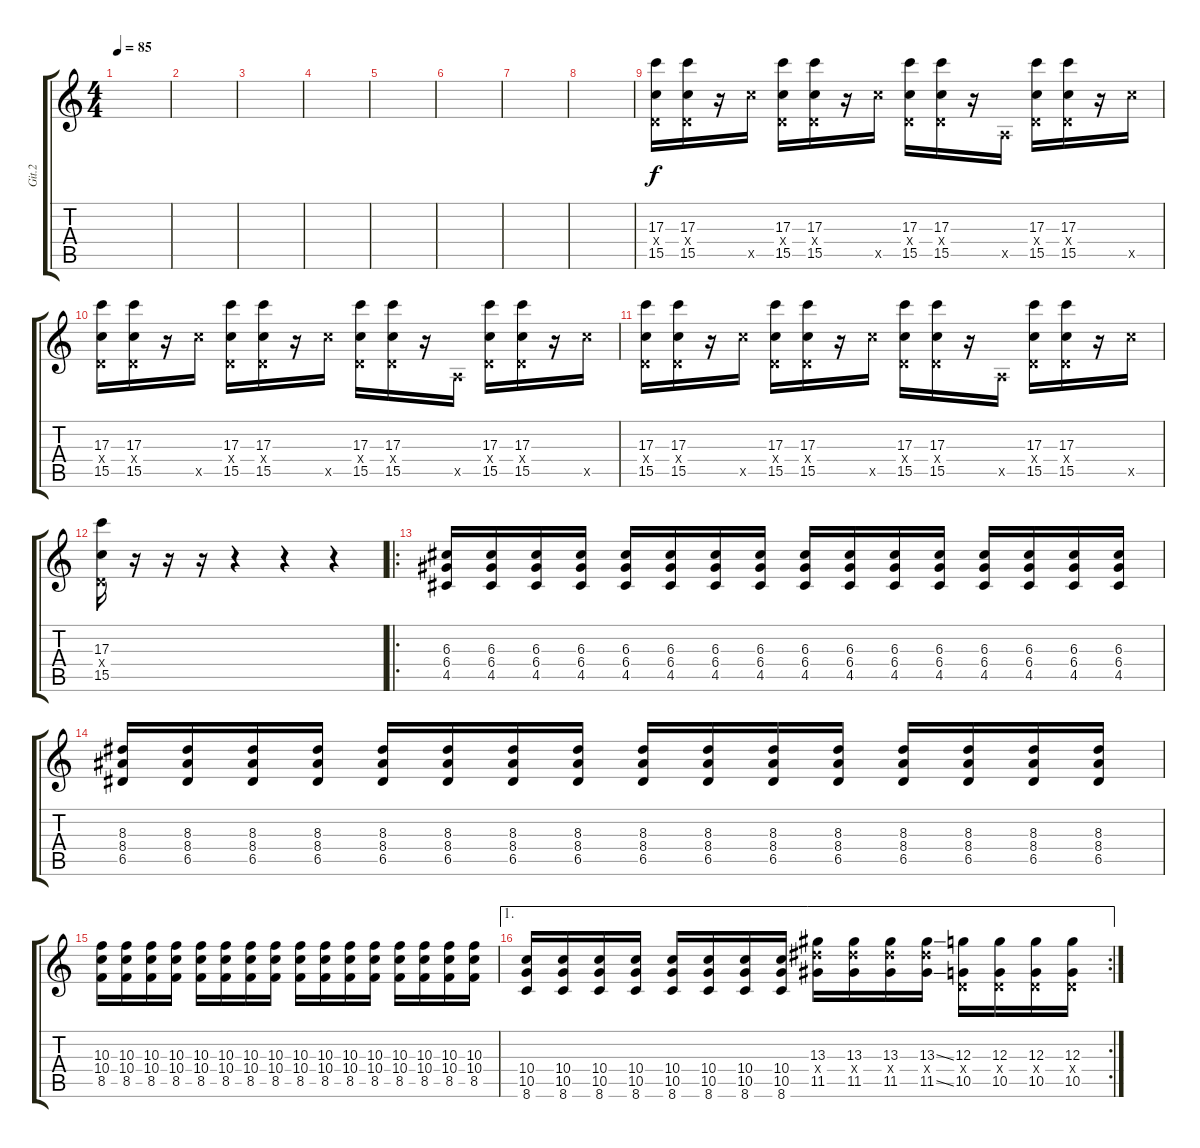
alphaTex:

\track ("Git.2" "Git.2") {instrument overdrivenguitar}
\staff {score tabs}
\tuning (E4 B3 G3 D3 A2 E2) {hide}
\ts (4 4)
\tempo 85
\clef g2
\ks c
|
|
|
|
|
|
|
|
(17.3 0.4{x} 15.5).16 (17.3 0.4{x} 15.5).16 r.16 15.5{x}.16 (17.3 0.4{x} 15.5).16 (17.3 0.4{x} 15.5).16 r.16 15.5{x}.16 (17.3 0.4{x} 15.5).16 (17.3 0.4{x} 15.5).16 r.16 0.5{x}.16 (17.3 0.4{x} 15.5).16 (17.3 0.4{x} 15.5).16 r.16 15.5{x}.16 |
(17.3 0.4{x} 15.5).16 (17.3 0.4{x} 15.5).16 r.16 15.5{x}.16 (17.3 0.4{x} 15.5).16 (17.3 0.4{x} 15.5).16 r.16 15.5{x}.16 (17.3 0.4{x} 15.5).16 (17.3 0.4{x} 15.5).16 r.16 0.5{x}.16 (17.3 0.4{x} 15.5).16 (17.3 0.4{x} 15.5).16 r.16 15.5{x}.16 |
(17.3 0.4{x} 15.5).16 (17.3 0.4{x} 15.5).16 r.16 15.5{x}.16 (17.3 0.4{x} 15.5).16 (17.3 0.4{x} 15.5).16 r.16 15.5{x}.16 (17.3 0.4{x} 15.5).16 (17.3 0.4{x} 15.5).16 r.16 0.5{x}.16 (17.3 0.4{x} 15.5).16 (17.3 0.4{x} 15.5).16 r.16 15.5{x}.16 |
(17.3 0.4{x} 15.5).16 r.16 r.16 r.16 r.4 r.4 r.4 |
\ro
(6.3 6.4 4.5).16 (6.3 6.4 4.5).16 (6.3 6.4 4.5).16 (6.3 6.4 4.5).16 (6.3 6.4 4.5).16 (6.3 6.4 4.5).16 (6.3 6.4 4.5).16 (6.3 6.4 4.5).16 (6.3 6.4 4.5).16 (6.3 6.4 4.5).16 (6.3 6.4 4.5).16 (6.3 6.4 4.5).16 (6.3 6.4 4.5).16 (6.3 6.4 4.5).16 (6.3 6.4 4.5).16 (6.3 6.4 4.5).16 |
(8.3 8.4 6.5).16 (8.3 8.4 6.5).16 (8.3 8.4 6.5).16 (8.3 8.4 6.5).16 (8.3 8.4 6.5).16 (8.3 8.4 6.5).16 (8.3 8.4 6.5).16 (8.3 8.4 6.5).16 (8.3 8.4 6.5).16 (8.3 8.4 6.5).16 (8.3 8.4 6.5).16 (8.3 8.4 6.5).16 (8.3 8.4 6.5).16 (8.3 8.4 6.5).16 (8.3 8.4 6.5).16 (8.3 8.4 6.5).16 |
(10.3 10.4 8.5).16 (10.3 10.4 8.5).16 (10.3 10.4 8.5).16 (10.3 10.4 8.5).16 (10.3 10.4 8.5).16 (10.3 10.4 8.5).16 (10.3 10.4 8.5).16 (10.3 10.4 8.5).16 (10.3 10.4 8.5).16 (10.3 10.4 8.5).16 (10.3 10.4 8.5).16 (10.3 10.4 8.5).16 (10.3 10.4 8.5).16 (10.3 10.4 8.5).16 (10.3 10.4 8.5).16 (10.3 10.4 8.5).16 |
\ae 1
\rc 2
(10.4 10.5 8.6).16 (10.4 10.5 8.6).16 (10.4 10.5 8.6).16 (10.4 10.5 8.6).16 (10.4 10.5 8.6).16 (10.4 10.5 8.6).16 (10.4 10.5 8.6).16 (10.4 10.5 8.6).16 (13.3 13.4{x} 11.5).16 (13.3 13.4{x} 11.5).16 (13.3 13.4{x} 11.5).16 (13.3{ss} 13.4{x} 11.5{ss}).16 (12.3 0.4{x} 10.5).16 (12.3 0.4{x} 10.5).16 (12.3 0.4{x} 10.5).16 (12.3 0.4{x} 10.5).16
